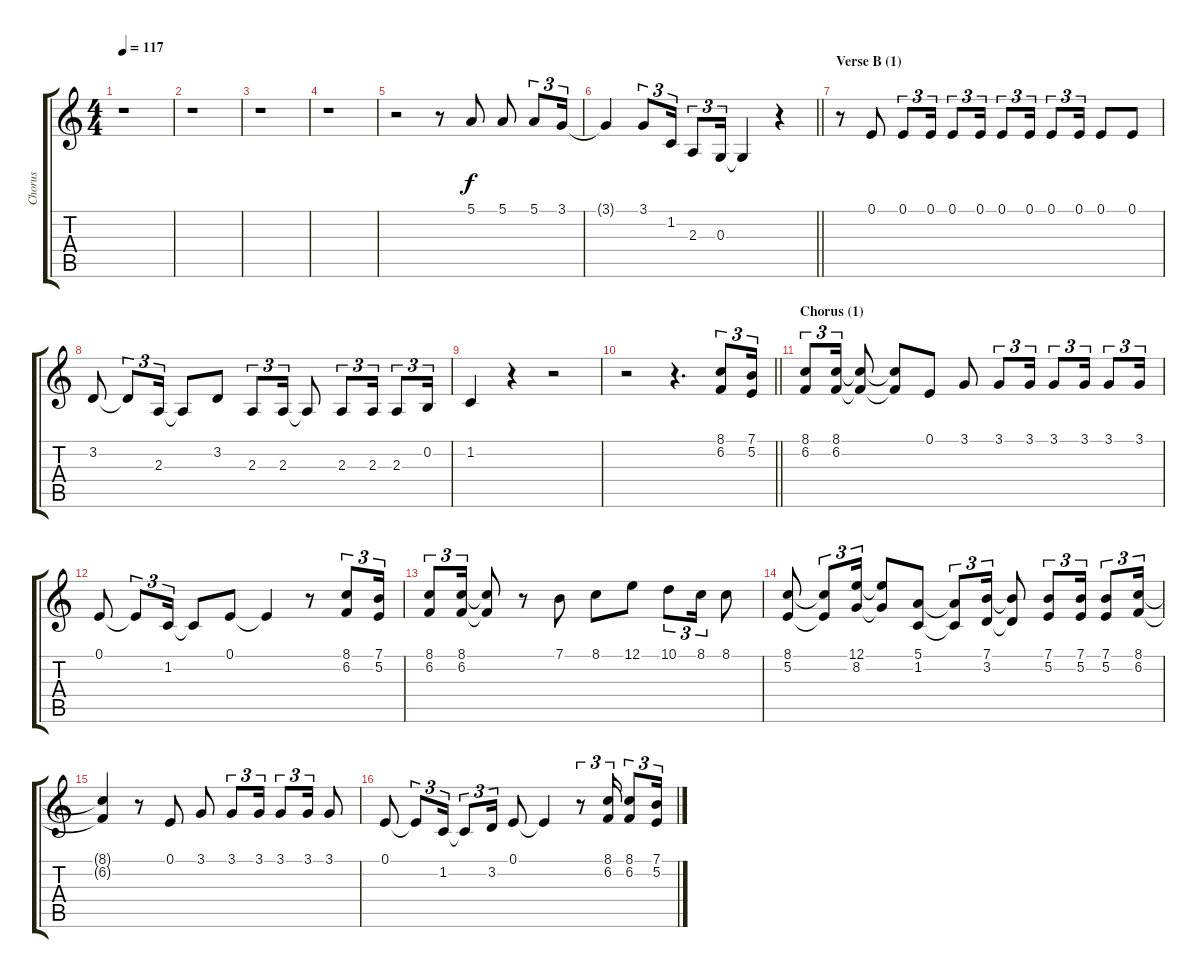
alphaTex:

\track ("Chorus" "Chorus") {instrument sopranosax}
\staff {score tabs}
\tuning (E4 B3 G3 D3 A2 E2) {hide}
\ts (4 4)
\tempo 117
\clef g2
\ks aminor
r.1{dy f} |
r.1 |
r.1 |
r.1 |
r.2 r.8 5.1.8 5.1.8 5.1.8{tu (3 2)} 3.1.16{tu (3 2)} |
\barLineRight lightlight
3.1{t}.4 3.1.8{tu (3 2)} 1.2.16{tu (3 2)} 2.3.8{tu (3 2)} 0.3.16{tu (3 2)} 0.3{t}.4 r.4 |
\section ("" "Verse B (1)")
r.8 0.1.8 0.1.8{tu (3 2)} 0.1.16{tu (3 2)} 0.1.8{tu (3 2)} 0.1.16{tu (3 2)} 0.1.8{tu (3 2)} 0.1.16{tu (3 2)} 0.1.8{tu (3 2)} 0.1.16{tu (3 2)} 0.1.8 0.1.8 |
3.2.8 3.2{t}.8{tu (3 2)} 2.3.16{tu (3 2)} 2.3{t}.8 3.2.8 2.3.8{tu (3 2)} 2.3.16{tu (3 2)} 2.3{t}.8 2.3.8{tu (3 2)} 2.3.16{tu (3 2)} 2.3.8{tu (3 2)} 0.2.16{tu (3 2)} |
1.2.4 r.4 r.2 |
\barLineRight lightlight
r.2 r.4{d} (8.1 6.2).8{tu (3 2)} (7.1 5.2).16{tu (3 2)} |
\section ("" "Chorus (1)")
(8.1 6.2).8{tu (3 2)} (8.1 6.2).16{tu (3 2)} (8.1{t} 6.2{t}).8 (8.1{t} 6.2{t}).8 0.1.8 3.1.8 3.1.8{tu (3 2)} 3.1.16{tu (3 2)} 3.1.8{tu (3 2)} 3.1.16{tu (3 2)} 3.1.8{tu (3 2)} 3.1.16{tu (3 2)} |
0.1.8 0.1{t}.8{tu (3 2)} 1.2.16{tu (3 2)} 1.2{t}.8 0.1.8 0.1{t}.4 r.8 (8.1 6.2).8{tu (3 2)} (7.1 5.2).16{tu (3 2)} |
(8.1 6.2).8{tu (3 2)} (8.1 6.2).16{tu (3 2)} (8.1{t} 6.2{t}).8 r.8 7.1.8 8.1.8 12.1.8 10.1.8{tu (3 2)} 8.1.16{tu (3 2)} 8.1.8 |
(8.1 5.2).8 (8.1{t} 5.2{t}).8{tu (3 2)} (12.1 8.2).16{tu (3 2)} (12.1{t} 8.2{t}).8 (5.1 1.2).8 (5.1{t} 1.2{t}).8{tu (3 2)} (7.1 3.2).16{tu (3 2)} (7.1{t} 3.2{t}).8 (7.1 5.2).8{tu (3 2)} (7.1 5.2).16{tu (3 2)} (7.1 5.2).8{tu (3 2)} (8.1 6.2).16{tu (3 2)} |
(8.1{t} 6.2{t}).4 r.8 0.1.8 3.1.8 3.1.8{tu (3 2)} 3.1.16{tu (3 2)} 3.1.8{tu (3 2)} 3.1.16{tu (3 2)} 3.1.8 |
0.1.8 0.1{t}.8{tu (3 2)} 1.2.16{tu (3 2)} 1.2{t}.8{tu (3 2)} 3.2.16{tu (3 2)} 0.1.8 0.1{t}.4 r.8{tu (3 2)} (8.1 6.2).16{tu (3 2)} (8.1 6.2).8{tu (3 2)} (7.1 5.2).16{tu (3 2)}
